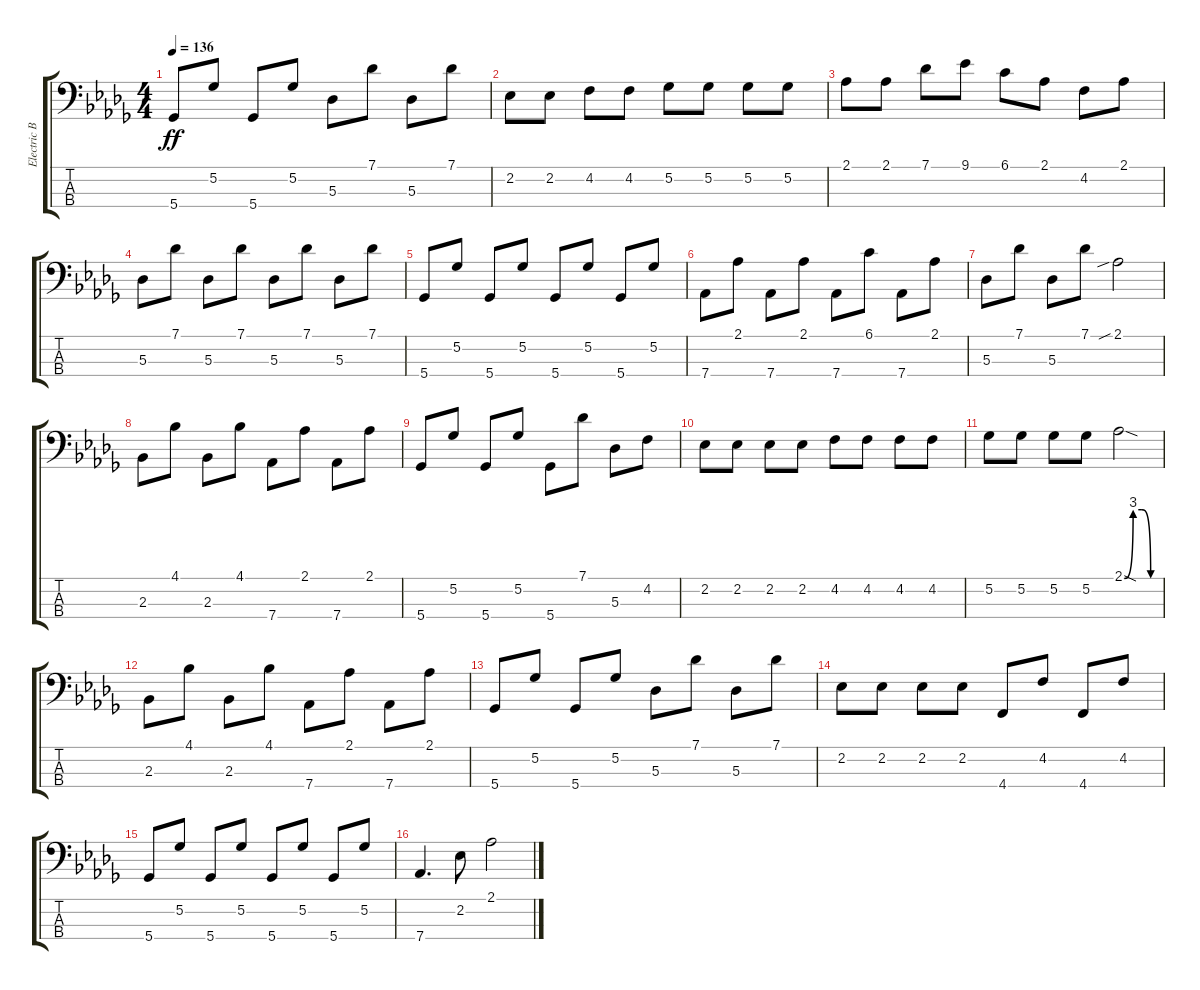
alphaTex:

\track ("Electric Bass" "Electric B") {instrument electricbassfinger}
\staff {score tabs}
\tuning (Gb2 Db2 Ab1 Db1) {hide}
\ts (4 4)
\tempo 136
\clef f4
\ks db
5.4.8{dy ff} 5.2.8 5.4.8 5.2.8 5.3.8 7.1.8 5.3.8 7.1.8 |
2.2.8 2.2.8 4.2.8 4.2.8 5.2.8 5.2.8 5.2.8 5.2.8 |
2.1.8 2.1.8 7.1.8 9.1.8 6.1.8 2.1.8 4.2.8 2.1.8 |
5.3.8 7.1.8 5.3.8 7.1.8 5.3.8 7.1.8 5.3.8 7.1.8 |
5.4.8 5.2.8 5.4.8 5.2.8 5.4.8 5.2.8 5.4.8 5.2.8 |
7.4.8 2.1.8 7.4.8 2.1.8 7.4.8 6.1.8 7.4.8 2.1.8 |
5.3.8 7.1.8 5.3.8 7.1.8 2.1{sib}.2 |
2.3.8 4.1.8 2.3.8 4.1.8 7.4.8 2.1.8 7.4.8 2.1.8 |
5.4.8 5.2.8 5.4.8 5.2.8 5.4.8 7.1.8 5.3.8 4.2.8 |
2.2.8 2.2.8 2.2.8 2.2.8 4.2.8 4.2.8 4.2.8 4.2.8 |
5.2.8 5.2.8 5.2.8 5.2.8 2.1{be (custom 0 0 15 12 30 12 45 0 60 0) sod}.2 |
2.3.8 4.1.8 2.3.8 4.1.8 7.4.8 2.1.8 7.4.8 2.1.8 |
5.4.8 5.2.8 5.4.8 5.2.8 5.3.8 7.1.8 5.3.8 7.1.8 |
2.2.8 2.2.8 2.2.8 2.2.8 4.4.8 4.2.8 4.4.8 4.2.8 |
5.4.8 5.2.8 5.4.8 5.2.8 5.4.8 5.2.8 5.4.8 5.2.8 |
7.4.4{d} 2.2.8 2.1.2
